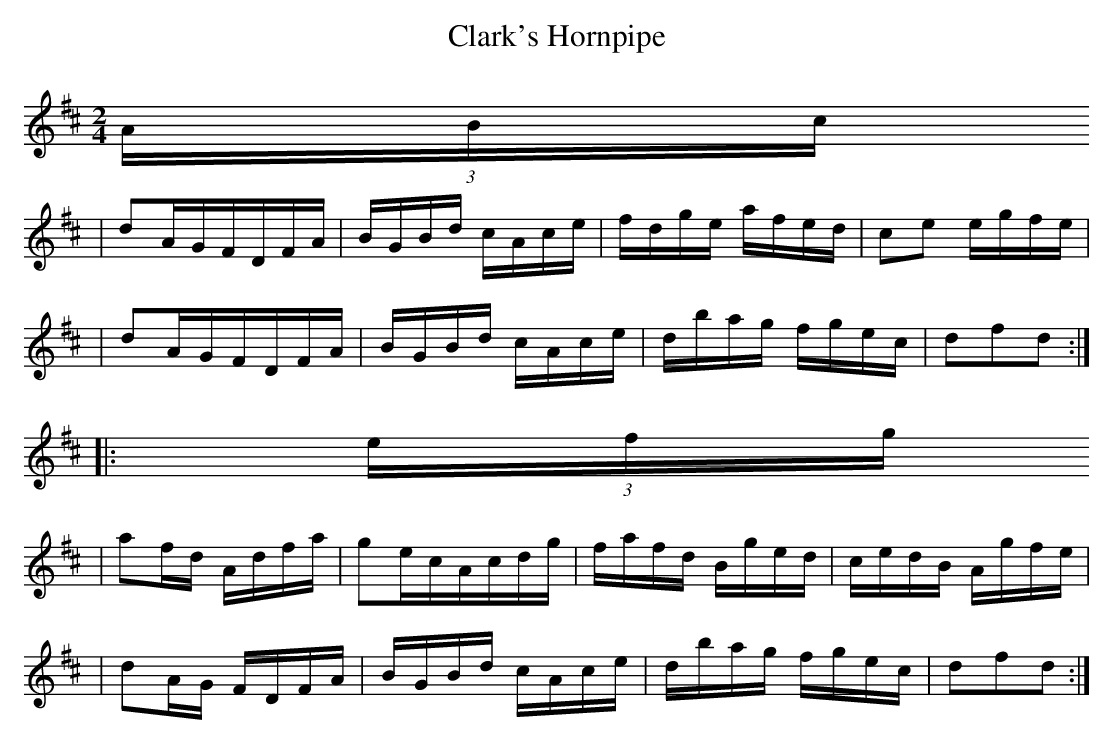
X:1
T: Clark's Hornpipe
M: 2/4
L: 1/16
K: D
(3ABc
| d2AGFDFA | BGBd cAce | fdge afed | c2e2 egfe |
| d2AGFDFA | BGBd cAce | dbag fgec | d2f2d2 :|
|: (3efg
| a2fd Adfa | g2ecAcdg | fafd Bged | cedB Agfe |
| d2AG FDFA | BGBd cAce | dbag fgec | d2f2d2 :|
